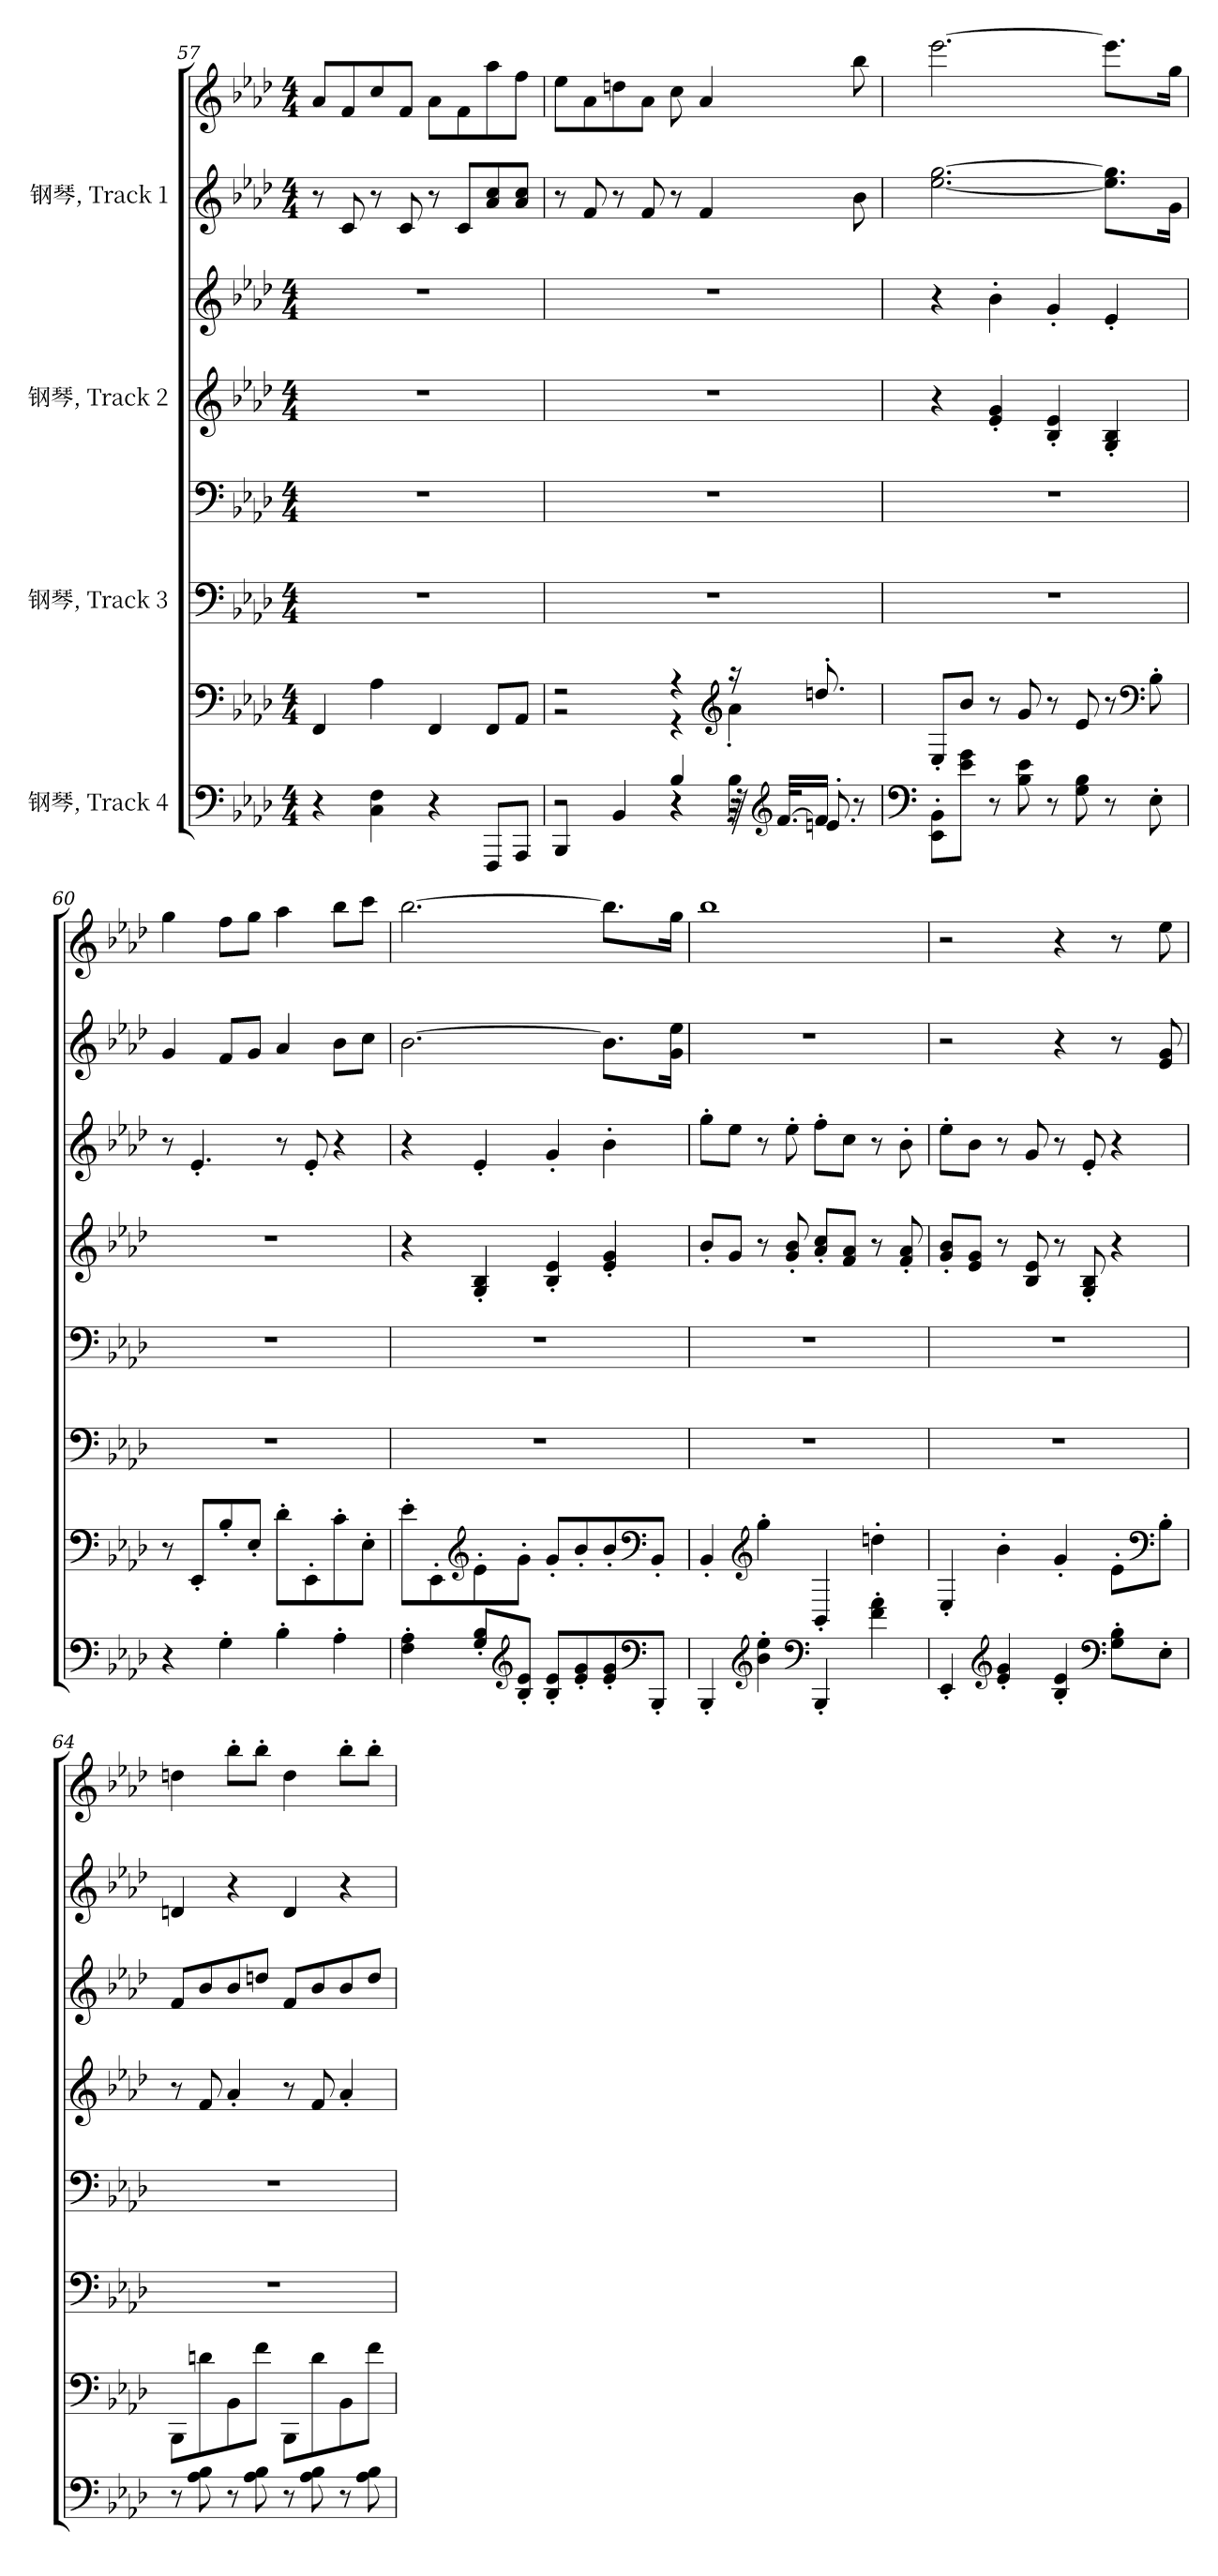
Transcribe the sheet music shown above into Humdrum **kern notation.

**kern	**kern	**kern	**kern	**kern	**kern	**kern	**kern
*part4	*part4	*part3	*part3	*part2	*part2	*part1	*part1
*staff8	*staff7	*staff6	*staff5	*staff4	*staff3	*staff2	*staff1
*I"钢琴, Track 4	*	*I"钢琴, Track 3	*	*I"钢琴, Track 2	*	*I"钢琴, Track 1	*
!!LO:PB:g=z
*clefF4	*clefF4	*clefF4	*clefF4	*clefG2	*clefG2	*clefG2	*clefG2
*k[b-e-a-d-]	*k[b-e-a-d-]	*k[b-e-a-d-]	*k[b-e-a-d-]	*k[b-e-a-d-]	*k[b-e-a-d-]	*k[b-e-a-d-]	*k[b-e-a-d-]
*M4/4	*M4/4	*M4/4	*M4/4	*M4/4	*M4/4	*M4/4	*M4/4
=57	=57	=57	=57	=57	=57	=57	=57
4r	4FF/	1r	1r	1r	1r	8r	8a-/L
.	.	.	.	.	.	8c/	8f/
4C\ 4F\	4A-\	.	.	.	.	8r	8cc/
.	.	.	.	.	.	8c/	8f/J
4r	4FF/	.	.	.	.	8r	8a-\L
.	.	.	.	.	.	8c/L	8f\
8FFF/L	8FF/L	.	.	.	.	8a-/ 8cc/	8aa-\
8AAA-/J	8AA-/J	.	.	.	.	8a-/ 8cc/J	8ff\J
=58	=58	=58	=58	=58	=58	=58	=58
*^	*^	*	*	*	*	*	*
*	*^	*	*	*	*	*	*	*	*
2r	2r	4BBB-/	2r	2r	1r	1r	1r	1r	8r	8ee-\L
.	.	.	.	.	.	.	.	.	8f/	8a-\
.	.	4BB-/	.	.	.	.	.	.	8r	8ddn\
.	.	.	.	.	.	.	.	.	8f/	8a-\J
4r	4r	4B-/	4r	4r	.	.	.	.	8r	8cc\
.	.	.	.	.	.	.	.	.	4f/	4a-/
*	*	*	*clefG2	*	*	*	*	*	*	*
64r	4B-'\	16r	16r	4a-'\	.	.	.	.	.	.
*clefG2	*	*	*	*	*	*	*	*	*	*
[32.f/KLL	.	.	.	.	.	.	.	.	.	.
16f/JJ]	.	8.en'/	8.ddn'/	.	.	.	.	.	.	.
8r	.	.	.	.	.	.	.	.	8b-\	8bb-\
*v	*v	*v	*	*	*	*	*	*	*	*
*	*v	*v	*	*	*	*	*	*
=59	=59	=59	=59	=59	=59	=59	=59
*clefF4	*	*	*	*	*	*	*
8EE-\' 8BB-\'L	8E-'/L	1r	1r	4r	4r	[2.ee-\ [2.gg\	[2.eee-\
8e-\ 8g\J	8b-/J	.	.	.	.	.	.
8r	8r	.	.	4e-/' 4g/'	4b-'\	.	.
8B-\ 8e-\	8g/	.	.	.	.	.	.
8r	8r	.	.	4B-/' 4e-/'	4g'/	.	.
8G\ 8B-\	8e-/	.	.	.	.	.	.
8r	8r	.	.	4G/' 4B-/'	4e-'/	8.ee-\] 8.gg\]L	8.eee-\L]
*	*clefF4	*	*	*	*	*	*
8E-'\	8B-'\	.	.	.	.	.	.
.	.	.	.	.	.	16g\Jk	16gg\Jk
!!LO:PB:g=z
=60	=60	=60	=60	=60	=60	=60	=60
4r	8r	1r	1r	1r	8r	4g/	4gg\
.	8EE-'/L	.	.	.	4.e-'/	.	.
4G'\	8B-'/	.	.	.	.	8f/L	8ff\L
.	8E-'/J	.	.	.	.	8g/J	8gg\J
4B-'\	8d-'\L	.	.	.	8r	4a-/	4aa-\
.	8EE-'\	.	.	.	8e-'/	.	.
4A-'\	8c'\	.	.	.	4r	8b-\L	8bb-\L
.	8E-'\J	.	.	.	.	8cc\J	8ccc\J
=61	=61	=61	=61	=61	=61	=61	=61
4F\' 4A-\'	8e-'\L	1r	1r	4r	4r	[2.b-\	[2.bb-\
.	8EE-'\	.	.	.	.	.	.
*	*clefG2	*	*	*	*	*	*
8G/' 8B-/'L	8e-'\	.	.	4G/' 4B-/'	4e-'/	.	.
*clefG2	*	*	*	*	*	*	*
8B-/' 8e-/'J	8g'\J	.	.	.	.	.	.
8B-/' 8e-/'L	8g'/L	.	.	4B-/' 4e-/'	4g'/	.	.
8e-/' 8g/'	8b-'/	.	.	.	.	.	.
8e-/' 8g/'	8b-'/	.	.	4e-/' 4g/'	4b-'\	8.b-\L]	8.bb-\L]
*clefF4	*clefF4	*	*	*	*	*	*
8BBB-'/J	8BB-'/J	.	.	.	.	.	.
.	.	.	.	.	.	16g\ 16ee-\Jk	16gg\Jk
=62	=62	=62	=62	=62	=62	=62	=62
4BBB-'/	4BB-'/	1r	1r	8b-'/L	8gg'\L	1r	1bb-
.	.	.	.	8g/J	8ee-\J	.	.
*clefG2	*clefG2	*	*	*	*	*	*
4b-\' 4ee-\'	4gg'\	.	.	8r	8r	.	.
.	.	.	.	8g/' 8b-/'	8ee-'\	.	.
*clefF4	*	*	*	*	*	*	*
4BBB-'/	4BB-'/	.	.	8a-/' 8cc/'L	8ff'\L	.	.
.	.	.	.	8f/ 8a-/J	8cc\J	.	.
4f\' 4a-\'	4ddn'\	.	.	8r	8r	.	.
.	.	.	.	8f/' 8a-/'	8b-'\	.	.
!!LO:PB:g=z
=63	=63	=63	=63	=63	=63	=63	=63
4EE-'/	4E-'/	1r	1r	8g/' 8b-/'L	8ee-'\L	2r	2r
.	.	.	.	8e-/ 8g/J	8b-\J	.	.
*clefG2	*	*	*	*	*	*	*
4e-/' 4g/'	4b-'\	.	.	8r	8r	.	.
.	.	.	.	8B-/ 8e-/	8g/	.	.
4B-/' 4e-/'	4g'/	.	.	8r	8r	4r	4r
.	.	.	.	8G/' 8B-/'	8e-'/	.	.
*clefF4	*	*	*	*	*	*	*
8G\' 8B-\'L	8e-'\L	.	.	4r	4r	8r	8r
*	*clefF4	*	*	*	*	*	*
8E-'\J	8B-'\J	.	.	.	.	8e-/ 8g/	8ee-\
=64	=64	=64	=64	=64	=64	=64	=64
8r	8BBB-\L	1r	1r	8r	8f/L	4dn/	4ddn\
8A-\ 8B-\	8dn\	.	.	8f/	8b-/	.	.
8r	8BB-\	.	.	4a-'/	8b-/	4r	8bb-'\L
8A-\ 8B-\	8f\J	.	.	.	8ddn/J	.	8bb-'\J
8r	8BBB-\L	.	.	8r	8f/L	4d/	4dd\
8A-\ 8B-\	8d\	.	.	8f/	8b-/	.	.
8r	8BB-\	.	.	4a-'/	8b-/	4r	8bb-'\L
8A-\ 8B-\	8f\J	.	.	.	8dd/J	.	8bb-'\J
=	=	=	=	=	=	=	=
*-	*-	*-	*-	*-	*-	*-	*-
